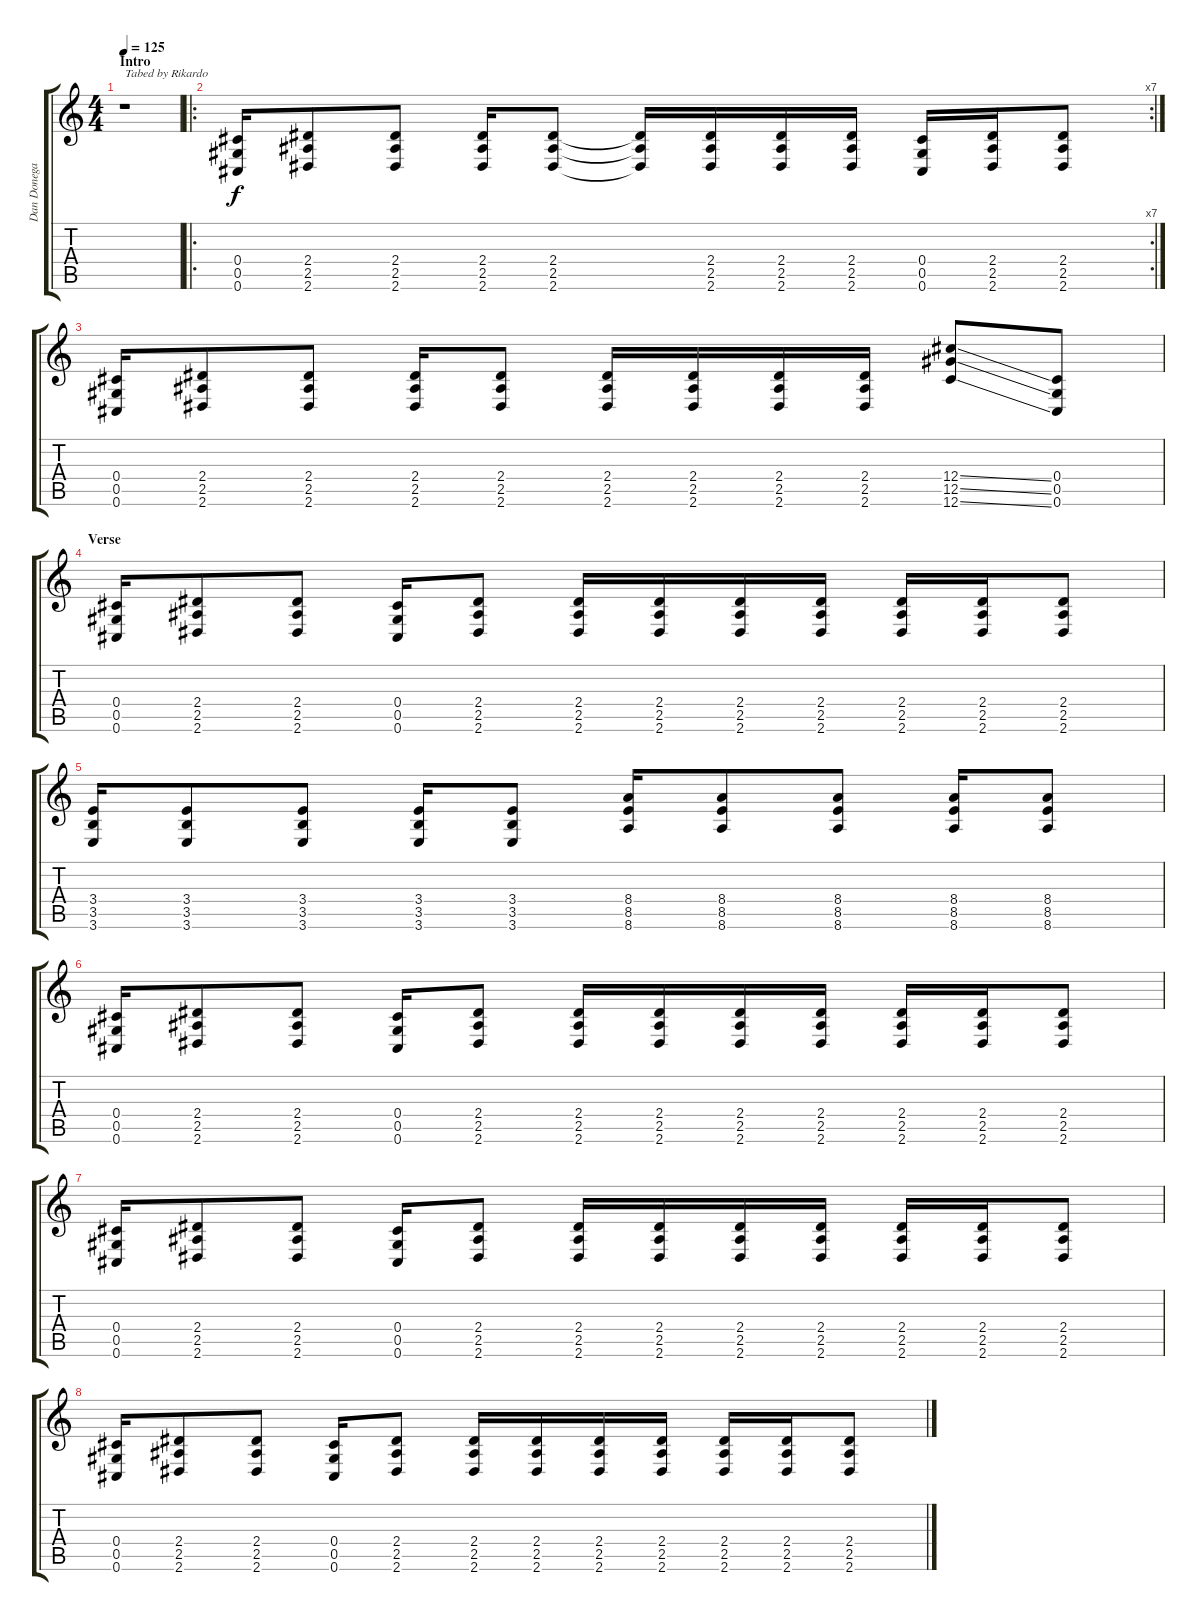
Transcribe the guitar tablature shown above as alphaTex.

\track ("Dan Donegan" "Dan Donega") {instrument distortionguitar}
\staff {score tabs}
\tuning (Eb4 Bb3 Gb3 Db3 Ab2 Db2) {hide}
\ts (4 4)
\section ("" "Intro")
\tempo 125
\clef g2
\ks c
r.1{txt "Tabed by Rikardo" dy f instrument distortionguitar} |
\ro
\rc 7
(0.4 0.5 0.6).16 (2.4 2.5 2.6).8 (2.4 2.5 2.6).8 (2.4 2.5 2.6).16 (2.4 2.5 2.6).8 (2.4{t} 2.5{t} 2.6{t}).16 (2.4 2.5 2.6).16 (2.4 2.5 2.6).16 (2.4 2.5 2.6).16 (0.4 0.5 0.6).16 (2.4 2.5 2.6).16 (2.4 2.5 2.6).8 |
(0.4 0.5 0.6).16 (2.4 2.5 2.6).8 (2.4 2.5 2.6).8 (2.4 2.5 2.6).16 (2.4 2.5 2.6).8 (2.4 2.5 2.6).16 (2.4 2.5 2.6).16 (2.4 2.5 2.6).16 (2.4 2.5 2.6).16 (12.4{ss} 12.5{ss} 12.6{ss}).8 (0.4 0.5 0.6).8 |
\section ("" "Verse")
(0.4 0.5 0.6).16 (2.4 2.5 2.6).8 (2.4 2.5 2.6).8 (0.4 0.5 0.6).16 (2.4 2.5 2.6).8 (2.4 2.5 2.6).16 (2.4 2.5 2.6).16 (2.4 2.5 2.6).16 (2.4 2.5 2.6).16 (2.4 2.5 2.6).16 (2.4 2.5 2.6).16 (2.4 2.5 2.6).8 |
(3.4 3.5 3.6).16 (3.4 3.5 3.6).8 (3.4 3.5 3.6).8 (3.4 3.5 3.6).16 (3.4 3.5 3.6).8 (8.4 8.5 8.6).16 (8.4 8.5 8.6).8 (8.4 8.5 8.6).8 (8.4 8.5 8.6).16 (8.4 8.5 8.6).8 |
(0.4 0.5 0.6).16 (2.4 2.5 2.6).8 (2.4 2.5 2.6).8 (0.4 0.5 0.6).16 (2.4 2.5 2.6).8 (2.4 2.5 2.6).16 (2.4 2.5 2.6).16 (2.4 2.5 2.6).16 (2.4 2.5 2.6).16 (2.4 2.5 2.6).16 (2.4 2.5 2.6).16 (2.4 2.5 2.6).8 |
(0.4 0.5 0.6).16 (2.4 2.5 2.6).8 (2.4 2.5 2.6).8 (0.4 0.5 0.6).16 (2.4 2.5 2.6).8 (2.4 2.5 2.6).16 (2.4 2.5 2.6).16 (2.4 2.5 2.6).16 (2.4 2.5 2.6).16 (2.4 2.5 2.6).16 (2.4 2.5 2.6).16 (2.4 2.5 2.6).8 |
(0.4 0.5 0.6).16 (2.4 2.5 2.6).8 (2.4 2.5 2.6).8 (0.4 0.5 0.6).16 (2.4 2.5 2.6).8 (2.4 2.5 2.6).16 (2.4 2.5 2.6).16 (2.4 2.5 2.6).16 (2.4 2.5 2.6).16 (2.4 2.5 2.6).16 (2.4 2.5 2.6).16 (2.4 2.5 2.6).8
